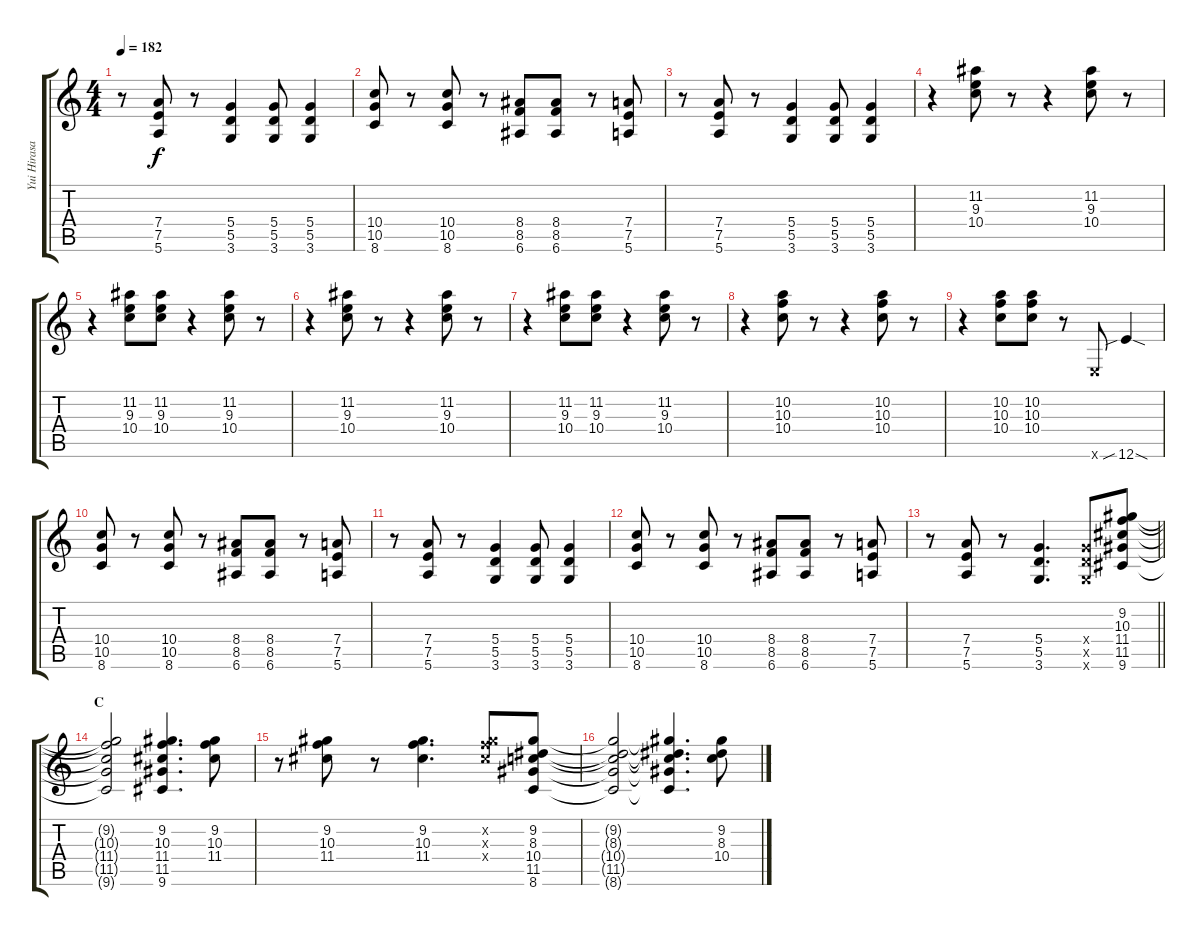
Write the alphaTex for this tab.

\track ("Yui Hirasawa" "Yui Hirasa") {instrument distortionguitar}
\staff {score tabs}
\tuning (E4 B3 G3 D3 A2 E2) {hide}
\ts (4 4)
\tempo 182
\clef g2
\ks c
r.8{dy f} (7.4 7.5 5.6).8 r.8 (5.4 5.5 3.6).4 (5.4 5.5 3.6).8 (5.4 5.5 3.6).4 |
(10.4 10.5 8.6).8 r.8 (10.4 10.5 8.6).8 r.8 (8.4 8.5 6.6).8 (8.4 8.5 6.6).8 r.8 (7.4 7.5 5.6).8 |
r.8 (7.4 7.5 5.6).8 r.8 (5.4 5.5 3.6).4 (5.4 5.5 3.6).8 (5.4 5.5 3.6).4 |
r.4 (11.2 9.3 10.4).8 r.8 r.4 (11.2 9.3 10.4).8 r.8 |
r.4 (11.2 9.3 10.4).8 (11.2 9.3 10.4).8 r.4 (11.2 9.3 10.4).8 r.8 |
r.4 (11.2 9.3 10.4).8 r.8 r.4 (11.2 9.3 10.4).8 r.8 |
r.4 (11.2 9.3 10.4).8 (11.2 9.3 10.4).8 r.4 (11.2 9.3 10.4).8 r.8 |
r.4 (10.2 10.3 10.4).8 r.8 r.4 (10.2 10.3 10.4).8 r.8 |
r.4 (10.2 10.3 10.4).8 (10.2 10.3 10.4).8 r.8 0.6{x}.8 12.6{sib sod}.4 |
(10.4 10.5 8.6).8 r.8 (10.4 10.5 8.6).8 r.8 (8.4 8.5 6.6).8 (8.4 8.5 6.6).8 r.8 (7.4 7.5 5.6).8 |
r.8 (7.4 7.5 5.6).8 r.8 (5.4 5.5 3.6).4 (5.4 5.5 3.6).8 (5.4 5.5 3.6).4 |
(10.4 10.5 8.6).8 r.8 (10.4 10.5 8.6).8 r.8 (8.4 8.5 6.6).8 (8.4 8.5 6.6).8 r.8 (7.4 7.5 5.6).8 |
\barLineRight lightlight
r.8 (7.4 7.5 5.6).8 r.8 (5.4 5.5 3.6).4{d} (5.4{x} 5.5{x} 3.6{x}).8 (9.2 10.3 11.4 11.5 9.6).8 |
\section ("" "C")
(9.2{t} 10.3{t} 11.4{t} 11.5{t} 9.6{t}).2 (9.2 10.3 11.4 11.5 9.6).4{d} (9.2 10.3 11.4).8 |
r.8 (9.2 10.3 11.4).8 r.8 (9.2 10.3 11.4).4{d} (9.2{x} 10.3{x} 11.4{x}).8 (9.2 8.3 10.4 11.5 8.6).8 |
(9.2{t} 8.3{t} 10.4{t} 11.5{t} 8.6{t}).2 (9.2{t} 8.3{t} 10.4{t} 11.5{t} 8.6{t}).4{d} (9.2 8.3 10.4).8
